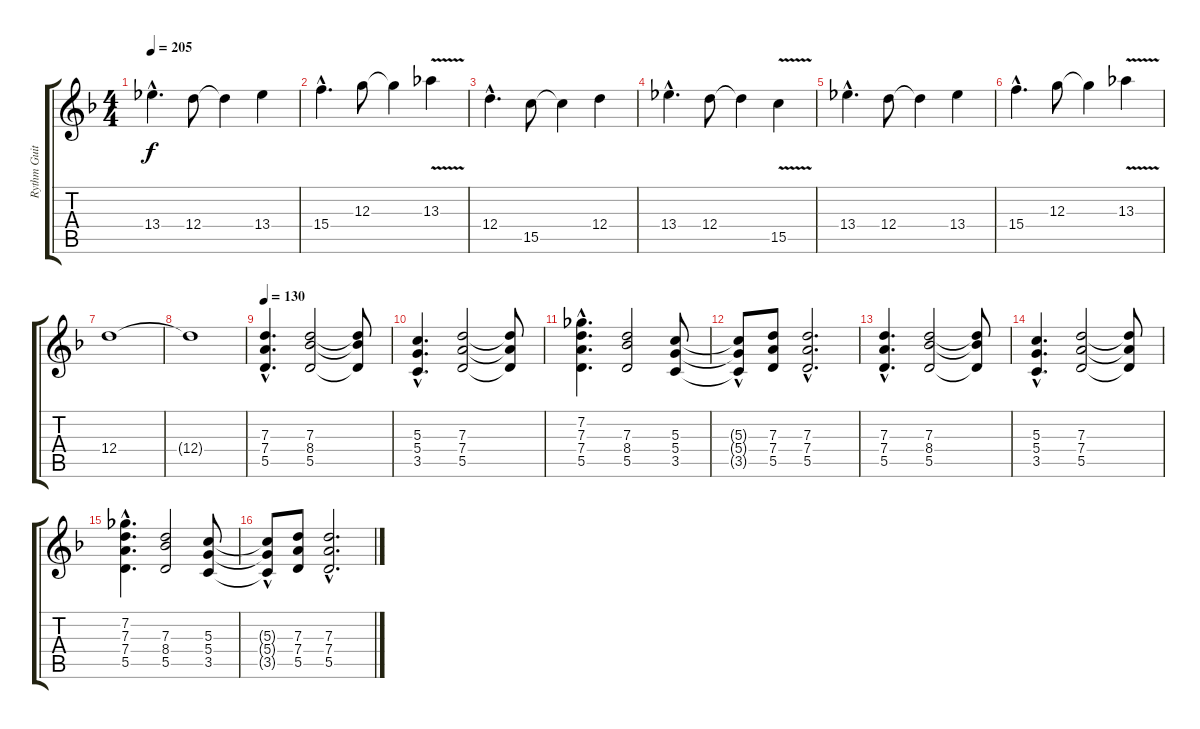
\track ("Rythm Guitar 2" "Rythm Guit") {instrument distortionguitar}
\staff {score tabs}
\tuning (E4 B3 G3 D3 A2 E2) {hide}
\ts (4 4)
\tempo 205
\clef g2
\ks f
13.4{hac}.4{d dy f} 12.4.8 12.4{t}.4 13.4.4 |
15.4{hac}.4{d} 12.3.8 12.3{t}.4 13.3{v}.4 |
12.4{hac}.4{d} 15.5.8 15.5{t}.4 12.4.4 |
13.4{hac}.4{d} 12.4.8 12.4{t}.4 15.5{v}.4 |
13.4{hac}.4{d} 12.4.8 12.4{t}.4 13.4.4 |
15.4{hac}.4{d} 12.3.8 12.3{t}.4 13.3{v}.4 |
12.4.1 |
12.4{t}.1 |
\tempo 130
(7.3{hac} 7.4{hac} 5.5{hac}).4{d volume 13} (7.3 8.4 5.5).2 (7.3{t} 8.4{t} 5.5{t}).8 |
(5.3{hac} 5.4{hac} 3.5{hac}).4{d} (7.3 7.4 5.5).2 (7.3{t} 7.4{t} 5.5{t}).8 |
(7.2{hac} 7.3{hac} 7.4{hac} 5.5{hac}).4{d} (7.3 8.4 5.5).2 (5.3 5.4 3.5).8 |
(5.3{t} 5.4{t} 3.5{hac t}).8 (7.3 7.4 5.5).8 (7.3{hac} 7.4{hac} 5.5{hac}).2{d} |
(7.3{hac} 7.4{hac} 5.5{hac}).4{d} (7.3 8.4 5.5).2 (7.3{t} 8.4{t} 5.5{t}).8 |
(5.3{hac} 5.4{hac} 3.5{hac}).4{d} (7.3 7.4 5.5).2 (7.3{t} 7.4{t} 5.5{t}).8 |
(7.2{hac} 7.3{hac} 7.4{hac} 5.5{hac}).4{d} (7.3 8.4 5.5).2 (5.3 5.4 3.5).8 |
(5.3{t} 5.4{t} 3.5{hac t}).8 (7.3 7.4 5.5).8 (7.3{hac} 7.4{hac} 5.5{hac}).2{d}
